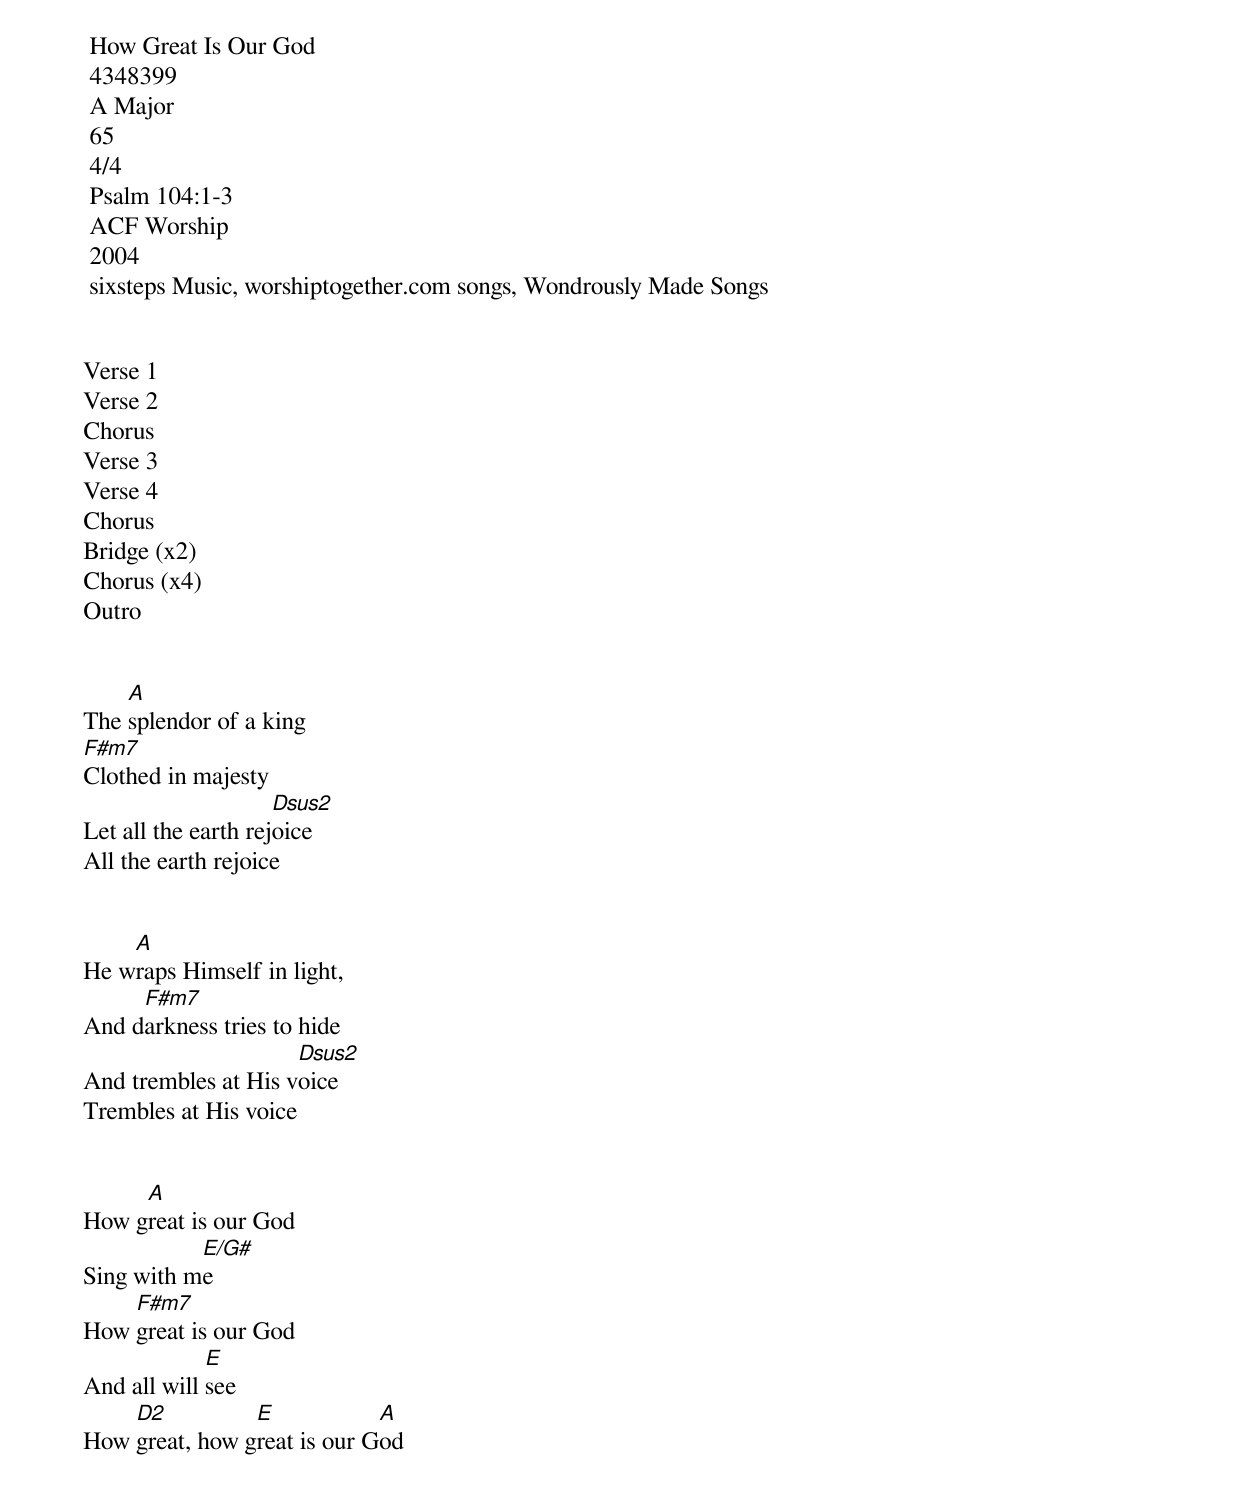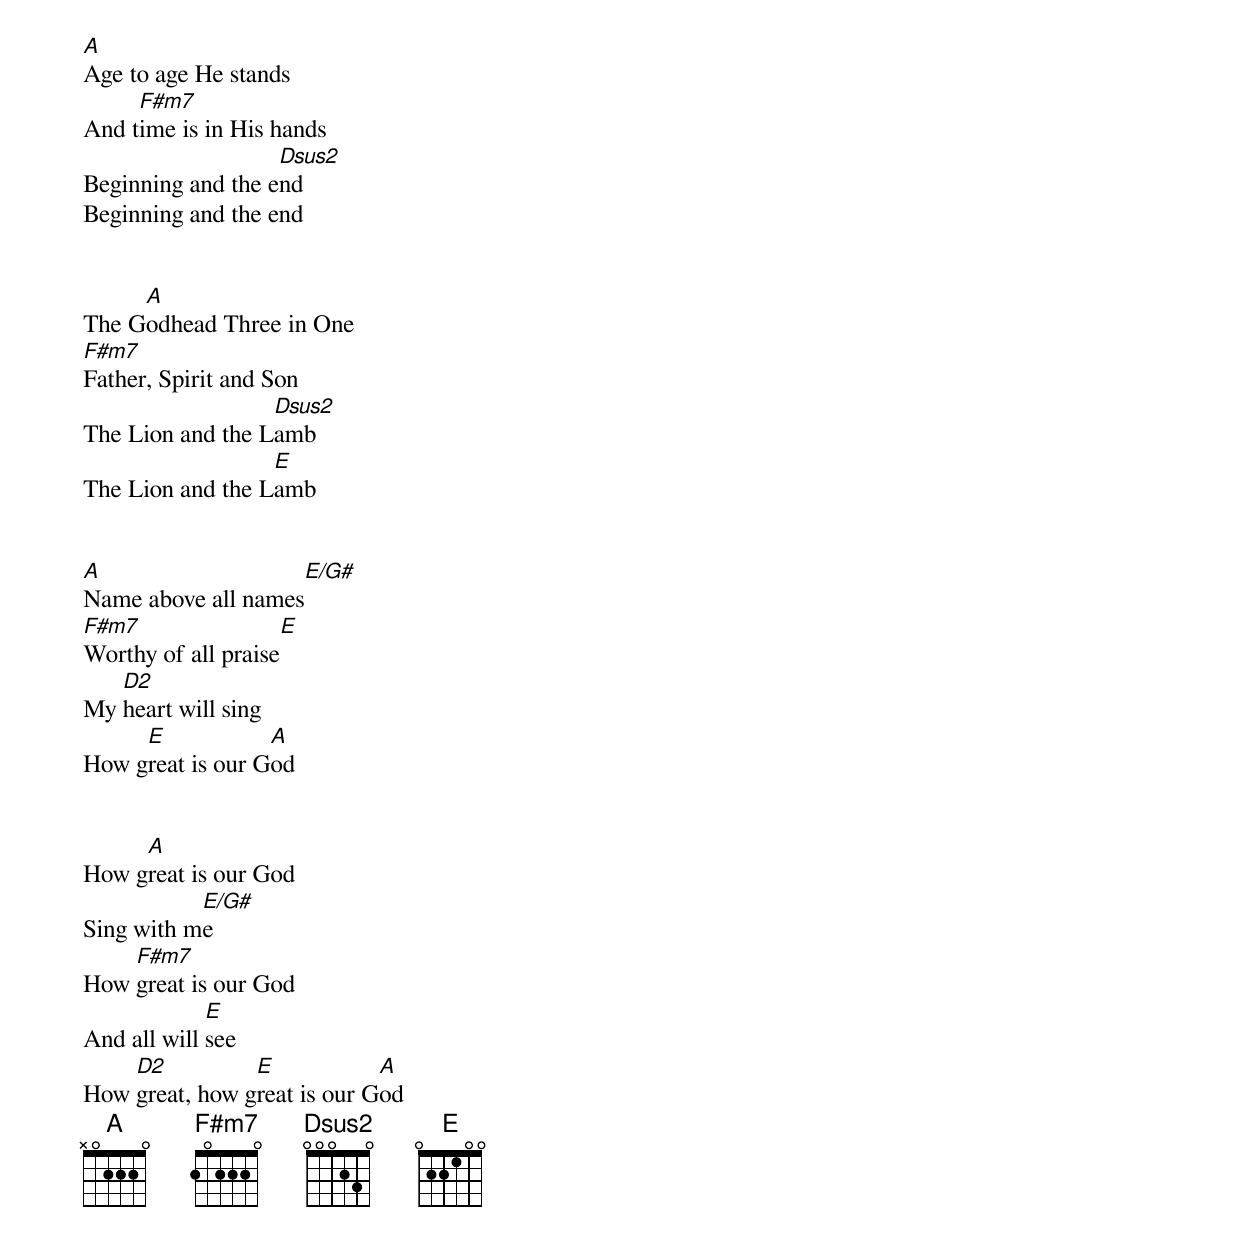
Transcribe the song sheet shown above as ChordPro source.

<song> How Great Is Our God
<ccli> 4348399
<key> A Major
<bpm> 65
<signature> 4/4
<verse> Psalm 104:1-3
<arranger> ACF Worship
<year> 2004
<publisher> sixsteps Music, worshiptogether.com songs, Wondrously Made Songs

<order>
Verse 1
Verse 2
Chorus
Verse 3
Verse 4
Chorus
Bridge (x2)
Chorus (x4)
Outro

<Verse 1>
The [A]splendor of a king
[F#m7]Clothed in majesty
Let all the earth rej[Dsus2]oice
All the earth rejoice

<Verse 2>
He w[A]raps Himself in light,
And d[F#m7]arkness tries to hide
And trembles at His v[Dsus2]oice
Trembles at His voice

<Chorus>
How g[A]reat is our God
Sing with m[E/G#]e
How [F#m7]great is our God
And all will [E]see
How [D2]great, how g[E]reat is our G[A]od

<Verse 3>
[A]Age to age He stands
And t[F#m7]ime is in His hands
Beginning and the e[Dsus2]nd
Beginning and the end

<Verse 4>
The G[A]odhead Three in One
[F#m7]Father, Spirit and Son
The Lion and the L[Dsus2]amb
The Lion and the L[E]amb

<Bridge>
[A]Name above all names[E/G#]
[F#m7]Worthy of all praise[E]
My [D2]heart will sing
How g[E]reat is our G[A]od

<Outro>
How g[A]reat is our God
Sing with m[E/G#]e
How [F#m7]great is our God
And all will [E]see
How [D2]great, how g[E]reat is our G[A]od
